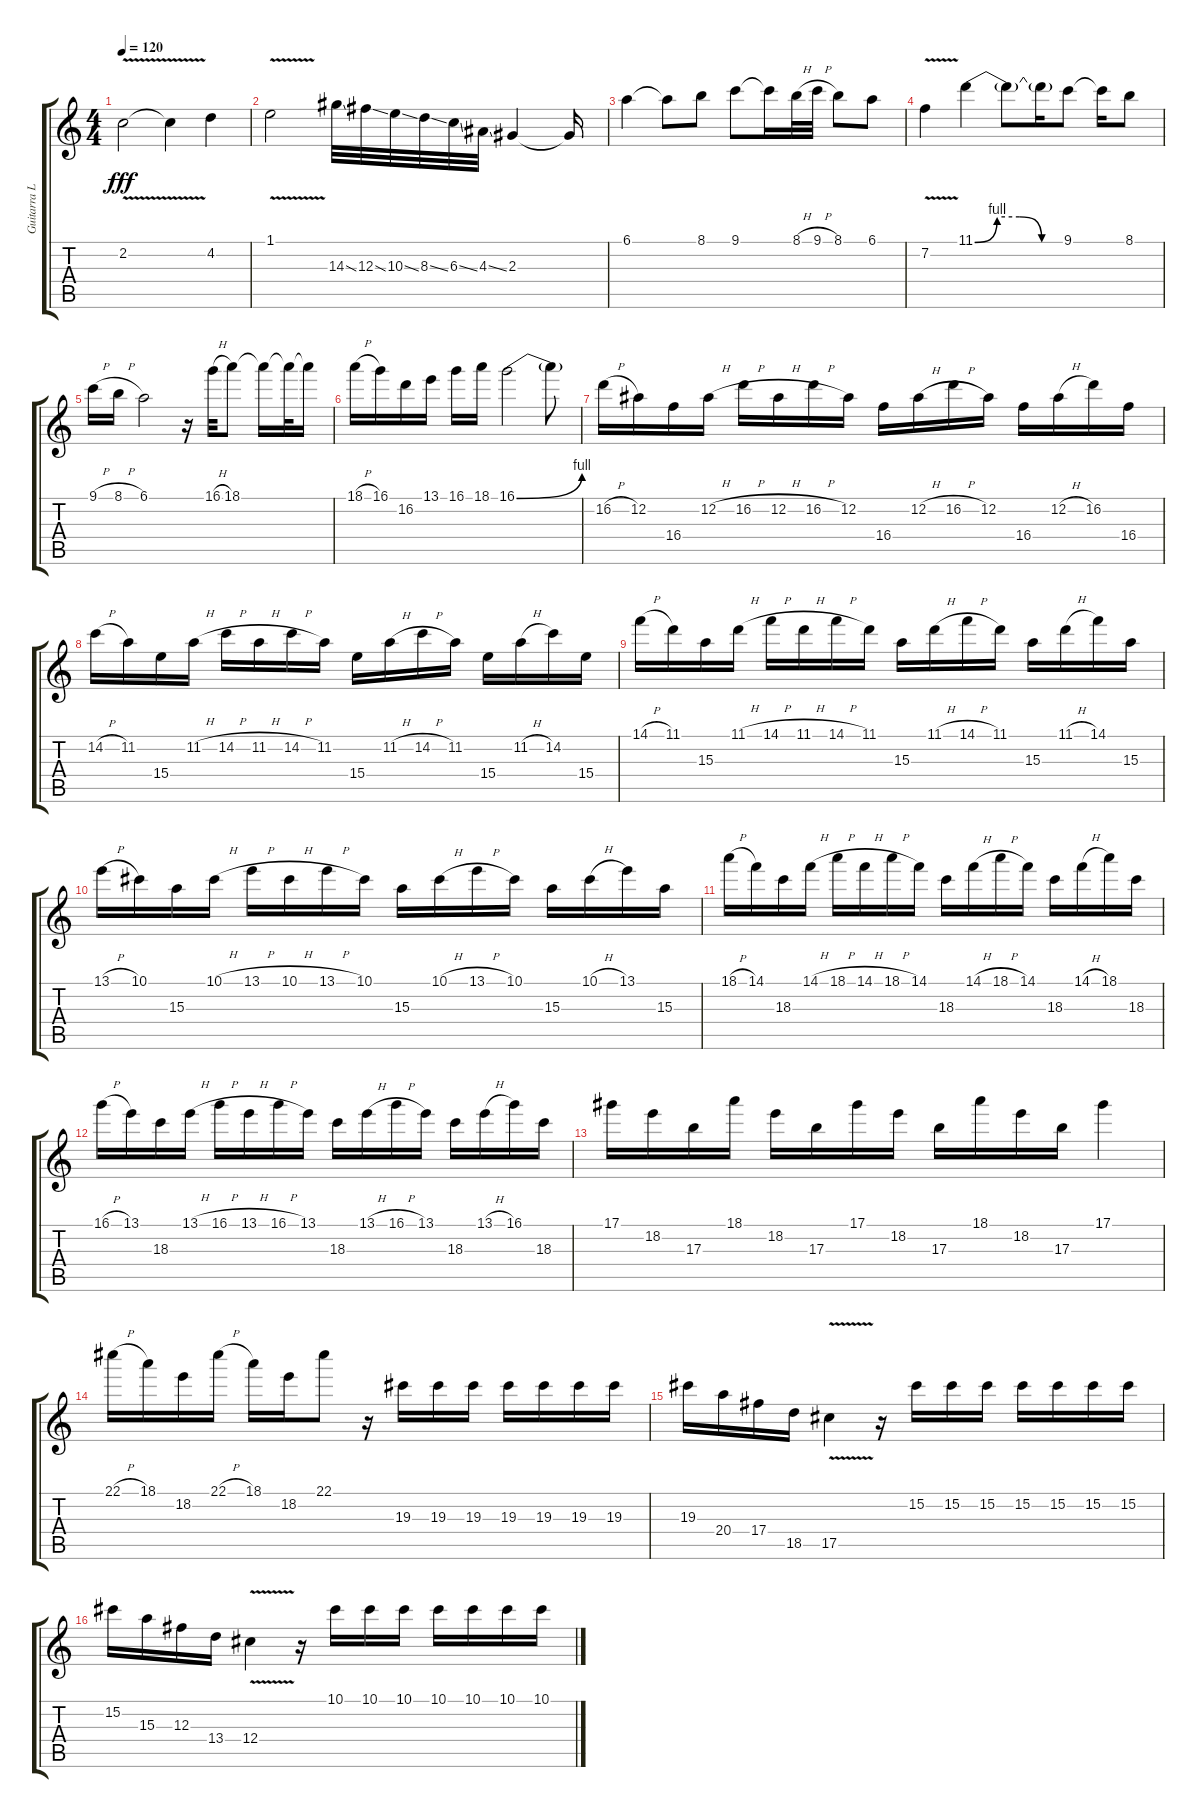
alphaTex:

\track ("Guitarra Lider" "Guitarra L") {instrument distortionguitar}
\staff {score tabs}
\tuning (Eb4 Bb3 Gb3 Db3 Ab2 Eb2) {hide}
\ts (4 4)
\tempo 120
\clef g2
\ks c
2.2{v}.2{dy fff} 2.2{t}.4 4.2.4 |
1.1{v}.2 14.3{ss}.32{volume 16 instrument guitarfretnoise} 12.3{ss}.32 10.3{ss}.32 8.3{ss}.32 6.3{ss}.32 4.3{ss}.32 2.3.4 2.3{t}.16 |
6.1.4{volume 13 instrument distortionguitar} 6.1{t}.8 8.1.8 9.1.8 9.1{t}.16 8.1{h}.32 9.1{h}.32 8.1.8 6.1.8 |
7.2{v}.4 11.1{be (custom 0 0 15 4 30 4 45 0 60 0)}.4 11.1{t}.8 11.1{t}.16 9.1.8 9.1{t}.16 8.1.8 |
9.1{h}.16 8.1{h}.16 6.1.2 r.16 16.1{h}.32 18.1.8 18.1{t}.16 18.1{t}.32 18.1{t}.16 |
18.1{h}.16 16.1.16 16.2.16 13.1.16 16.1.16 18.1.16 16.1{be (bend 0 0 60 4)}.2 16.1{t}.8 |
16.2{h}.16 12.2.16 16.4.16 12.2{h}.16 16.2{h}.16 12.2{h}.16 16.2{h}.16 12.2.16 16.4.16 12.2{h}.16 16.2{h}.16 12.2.16 16.4.16 12.2{h}.16 16.2.16 16.4.16 |
14.2{h}.16 11.2.16 15.4.16 11.2{h}.16 14.2{h}.16 11.2{h}.16 14.2{h}.16 11.2.16 15.4.16 11.2{h}.16 14.2{h}.16 11.2.16 15.4.16 11.2{h}.16 14.2.16 15.4.16 |
14.1{h}.16 11.1.16 15.3.16 11.1{h}.16 14.1{h}.16 11.1{h}.16 14.1{h}.16 11.1.16 15.3.16 11.1{h}.16 14.1{h}.16 11.1.16 15.3.16 11.1{h}.16 14.1.16 15.3.16 |
13.1{h}.16 10.1.16 15.3.16 10.1{h}.16 13.1{h}.16 10.1{h}.16 13.1{h}.16 10.1.16 15.3.16 10.1{h}.16 13.1{h}.16 10.1.16 15.3.16 10.1{h}.16 13.1.16 15.3.16 |
18.1{h}.16 14.1.16 18.3.16 14.1{h}.16 18.1{h}.16 14.1{h}.16 18.1{h}.16 14.1.16 18.3.16 14.1{h}.16 18.1{h}.16 14.1.16 18.3.16 14.1{h}.16 18.1.16 18.3.16 |
16.1{h}.16 13.1.16 18.3.16 13.1{h}.16 16.1{h}.16 13.1{h}.16 16.1{h}.16 13.1.16 18.3.16 13.1{h}.16 16.1{h}.16 13.1.16 18.3.16 13.1{h}.16 16.1.16 18.3.16 |
17.1.16 18.2.16 17.3.16 18.1.16 18.2.16 17.3.16 17.1.16 18.2.16 17.3.16 18.1.16 18.2.16 17.3.16 17.1.4 |
22.1{h}.16 18.1.16 18.2.16 22.1{h}.16 18.1.16 18.2.16 22.1.8 r.16 19.3.16 19.3.16 19.3.16 19.3.16 19.3.16 19.3.16 19.3.16 |
19.3.16 20.4.16 17.4.16 18.5.16 17.5{v}.4 r.16 15.2.16 15.2.16 15.2.16 15.2.16 15.2.16 15.2.16 15.2.16 |
15.2.16 15.3.16 12.3.16 13.4.16 12.4{v}.4 r.16 10.1.16 10.1.16 10.1.16 10.1.16 10.1.16 10.1.16 10.1.16
